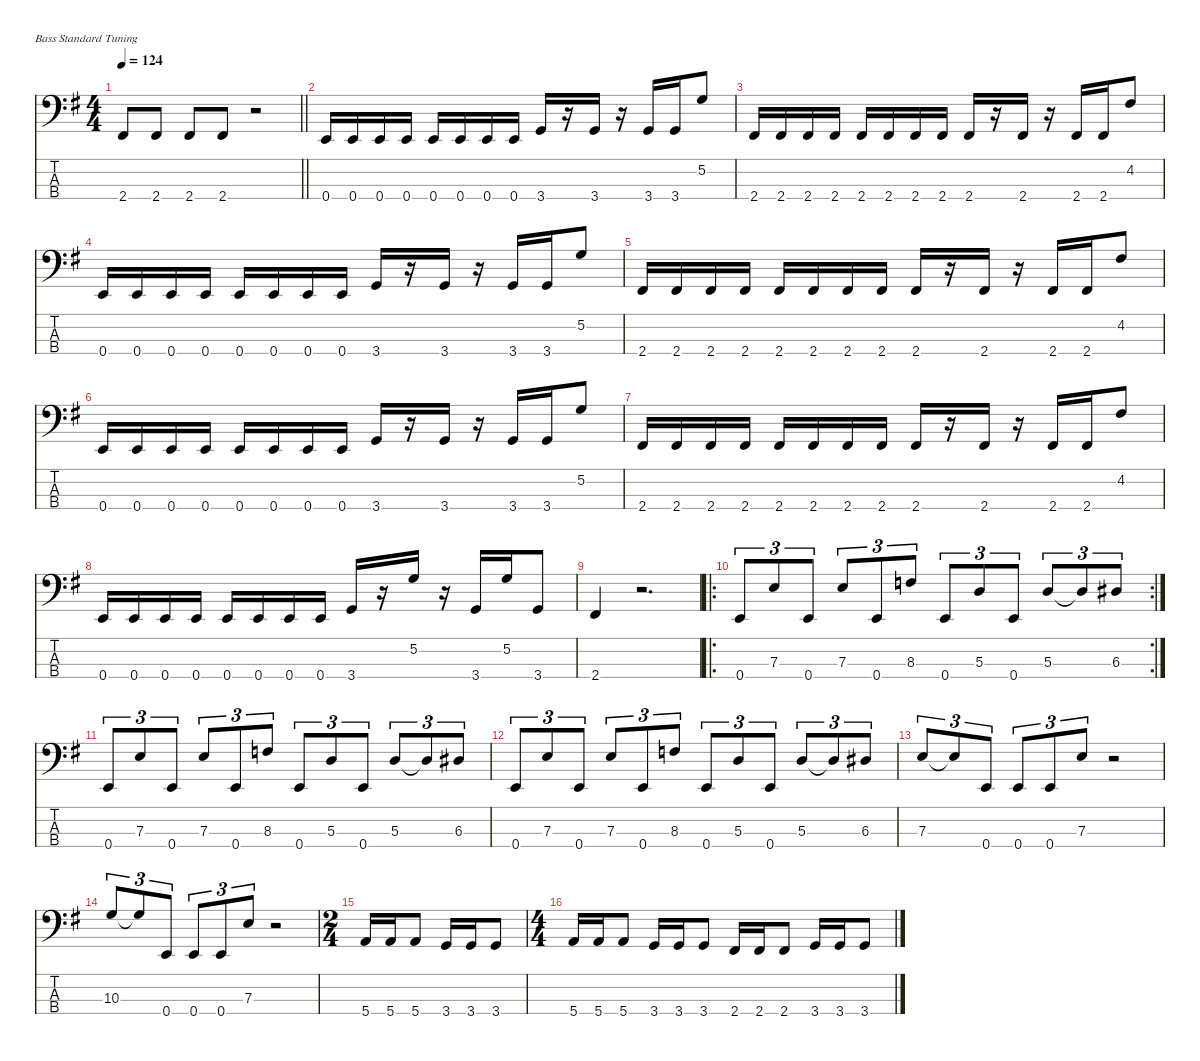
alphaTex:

\defaultSystemsLayout 4
\hideDynamics
\bracketExtendMode nobrackets
\singleTrackTrackNamePolicy hidden
\multiTrackTrackNamePolicy hidden
\otherSystemsTrackNameOrientation horizontal
\track ("Bass Gtr" "el.bs.") {instrument electricbasspick}
\staff {score tabs}
\tuning (G2 D2 A1 E1)
\ts (4 4)
\tempo 124
\clef f4
\barLineRight lightlight
\ks g
2.4{acc #}.8{dy fff beam Up} 2.4{acc #}.8{beam Up} 2.4{acc #}.8{beam Up} 2.4{acc #}.8{beam Up} r.2{beam Up} |
0.4{acc forcenatural}.16{beam Up} 0.4{acc forcenatural}.16{beam Up} 0.4{acc forcenatural}.16{beam Up} 0.4{acc forcenatural}.16{beam Up} 0.4{acc forcenatural}.16{beam Up} 0.4{acc forcenatural}.16{beam Up} 0.4{acc forcenatural}.16{beam Up} 0.4{acc forcenatural}.16{beam Up} 3.4{acc forcenatural}.16{beam Up} r.16{beam Up} 3.4{acc forcenatural}.16{beam Up} r.16{beam Up} 3.4{acc forcenatural}.16{beam Up} 3.4{acc forcenatural}.16{beam Up} 5.2{acc forcenatural}.8{beam Up} |
2.4{acc #}.16{beam Up} 2.4{acc #}.16{beam Up} 2.4{acc #}.16{beam Up} 2.4{acc #}.16{beam Up} 2.4{acc #}.16{beam Up} 2.4{acc #}.16{beam Up} 2.4{acc #}.16{beam Up} 2.4{acc #}.16{beam Up} 2.4{acc #}.16{beam Up} r.16{beam Up} 2.4{acc #}.16{beam Up} r.16{beam Up} 2.4{acc #}.16{beam Up} 2.4{acc #}.16{beam Up} 4.2{acc #}.8{beam Up} |
0.4{acc forcenatural}.16{beam Up} 0.4{acc forcenatural}.16{beam Up} 0.4{acc forcenatural}.16{beam Up} 0.4{acc forcenatural}.16{beam Up} 0.4{acc forcenatural}.16{beam Up} 0.4{acc forcenatural}.16{beam Up} 0.4{acc forcenatural}.16{beam Up} 0.4{acc forcenatural}.16{beam Up} 3.4{acc forcenatural}.16{beam Up} r.16{beam Up} 3.4{acc forcenatural}.16{beam Up} r.16{beam Up} 3.4{acc forcenatural}.16{beam Up} 3.4{acc forcenatural}.16{beam Up} 5.2{acc forcenatural}.8{beam Up} |
2.4{acc #}.16{beam Up} 2.4{acc #}.16{beam Up} 2.4{acc #}.16{beam Up} 2.4{acc #}.16{beam Up} 2.4{acc #}.16{beam Up} 2.4{acc #}.16{beam Up} 2.4{acc #}.16{beam Up} 2.4{acc #}.16{beam Up} 2.4{acc #}.16{beam Up} r.16{beam Up} 2.4{acc #}.16{beam Up} r.16{beam Up} 2.4{acc #}.16{beam Up} 2.4{acc #}.16{beam Up} 4.2{acc #}.8{beam Up} |
0.4{acc forcenatural}.16{beam Up} 0.4{acc forcenatural}.16{beam Up} 0.4{acc forcenatural}.16{beam Up} 0.4{acc forcenatural}.16{beam Up} 0.4{acc forcenatural}.16{beam Up} 0.4{acc forcenatural}.16{beam Up} 0.4{acc forcenatural}.16{beam Up} 0.4{acc forcenatural}.16{beam Up} 3.4{acc forcenatural}.16{beam Up} r.16{beam Up} 3.4{acc forcenatural}.16{beam Up} r.16{beam Up} 3.4{acc forcenatural}.16{beam Up} 3.4{acc forcenatural}.16{beam Up} 5.2{acc forcenatural}.8{beam Up} |
2.4{acc #}.16{beam Up} 2.4{acc #}.16{beam Up} 2.4{acc #}.16{beam Up} 2.4{acc #}.16{beam Up} 2.4{acc #}.16{beam Up} 2.4{acc #}.16{beam Up} 2.4{acc #}.16{beam Up} 2.4{acc #}.16{beam Up} 2.4{acc #}.16{beam Up} r.16{beam Up} 2.4{acc #}.16{beam Up} r.16{beam Up} 2.4{acc #}.16{beam Up} 2.4{acc #}.16{beam Up} 4.2{acc #}.8{beam Up} |
0.4{acc forcenatural}.16{beam Up} 0.4{acc forcenatural}.16{beam Up} 0.4{acc forcenatural}.16{beam Up} 0.4{acc forcenatural}.16{beam Up} 0.4{acc forcenatural}.16{beam Up} 0.4{acc forcenatural}.16{beam Up} 0.4{acc forcenatural}.16{beam Up} 0.4{acc forcenatural}.16{beam Up} 3.4{acc forcenatural}.16{beam Up} r.16{beam Up} 5.2{acc forcenatural}.16{beam Up} r.16{beam Up} 3.4{acc forcenatural}.16{beam Up} 5.2{acc forcenatural}.16{beam Up} 3.4{acc forcenatural}.8{beam Up} |
2.4{acc #}.4{beam Up} r.2{d beam Up} |
\ro
\rc 2
0.4{acc forcenatural}.8{tu (3 2) beam Up} 7.3{acc forcenatural}.8{tu (3 2) beam Up} 0.4{acc forcenatural}.8{tu (3 2) beam Up} 7.3{acc forcenatural}.8{tu (3 2) beam Up} 0.4{acc forcenatural}.8{tu (3 2) beam Up} 8.3{acc forcenatural}.8{tu (3 2) beam Up} 0.4{acc forcenatural}.8{tu (3 2) beam Up} 5.3{acc forcenatural}.8{tu (3 2) beam Up} 0.4{acc forcenatural}.8{tu (3 2) beam Up} 5.3{acc forcenatural}.8{tu (3 2) beam Up} 5.3{t acc forcenatural}.8{tu (3 2) beam Up} 6.3{acc #}.8{tu (3 2) beam Up} |
0.4{acc forcenatural}.8{tu (3 2) beam Up} 7.3{acc forcenatural}.8{tu (3 2) beam Up} 0.4{acc forcenatural}.8{tu (3 2) beam Up} 7.3{acc forcenatural}.8{tu (3 2) beam Up} 0.4{acc forcenatural}.8{tu (3 2) beam Up} 8.3{acc forcenatural}.8{tu (3 2) beam Up} 0.4{acc forcenatural}.8{tu (3 2) beam Up} 5.3{acc forcenatural}.8{tu (3 2) beam Up} 0.4{acc forcenatural}.8{tu (3 2) beam Up} 5.3{acc forcenatural}.8{tu (3 2) beam Up} 5.3{t acc forcenatural}.8{tu (3 2) beam Up} 6.3{acc #}.8{tu (3 2) beam Up} |
0.4{acc forcenatural}.8{tu (3 2) beam Up} 7.3{acc forcenatural}.8{tu (3 2) beam Up} 0.4{acc forcenatural}.8{tu (3 2) beam Up} 7.3{acc forcenatural}.8{tu (3 2) beam Up} 0.4{acc forcenatural}.8{tu (3 2) beam Up} 8.3{acc forcenatural}.8{tu (3 2) beam Up} 0.4{acc forcenatural}.8{tu (3 2) beam Up} 5.3{acc forcenatural}.8{tu (3 2) beam Up} 0.4{acc forcenatural}.8{tu (3 2) beam Up} 5.3{acc forcenatural}.8{tu (3 2) beam Up} 5.3{t acc forcenatural}.8{tu (3 2) beam Up} 6.3{acc #}.8{tu (3 2) beam Up} |
7.3{acc forcenatural}.8{tu (3 2) beam Up} 7.3{t acc forcenatural}.8{tu (3 2) beam Up} 0.4{acc forcenatural}.8{tu (3 2) beam Up} 0.4{acc forcenatural}.8{tu (3 2) beam Up} 0.4{acc forcenatural}.8{tu (3 2) beam Up} 7.3{acc forcenatural}.8{tu (3 2) beam Up} r.2{beam Up} |
10.3{acc forcenatural}.8{tu (3 2) beam Up} 10.3{t acc forcenatural}.8{tu (3 2) beam Up} 0.4{acc forcenatural}.8{tu (3 2) beam Up} 0.4{acc forcenatural}.8{tu (3 2) beam Up} 0.4{acc forcenatural}.8{tu (3 2) beam Up} 7.3{acc forcenatural}.8{tu (3 2) beam Up} r.2{beam Up} |
\ts (2 4)
\beaming (8 2 2)
5.4{acc forcenatural}.16{beam Up} 5.4{acc forcenatural}.16{beam Up} 5.4{acc forcenatural}.8{beam Up} 3.4{acc forcenatural}.16{beam Up} 3.4{acc forcenatural}.16{beam Up} 3.4{acc forcenatural}.8{beam Up} |
\ts (4 4)
\beaming (8 2 2 2 2)
5.4{acc forcenatural}.16{beam Up} 5.4{acc forcenatural}.16{beam Up} 5.4{acc forcenatural}.8{beam Up} 3.4{acc forcenatural}.16{beam Up} 3.4{acc forcenatural}.16{beam Up} 3.4{acc forcenatural}.8{beam Up} 2.4{acc #}.16{beam Up} 2.4{acc #}.16{beam Up} 2.4{acc #}.8{beam Up} 3.4{acc forcenatural}.16{beam Up} 3.4{acc forcenatural}.16{beam Up} 3.4{acc forcenatural}.8{beam Up}
